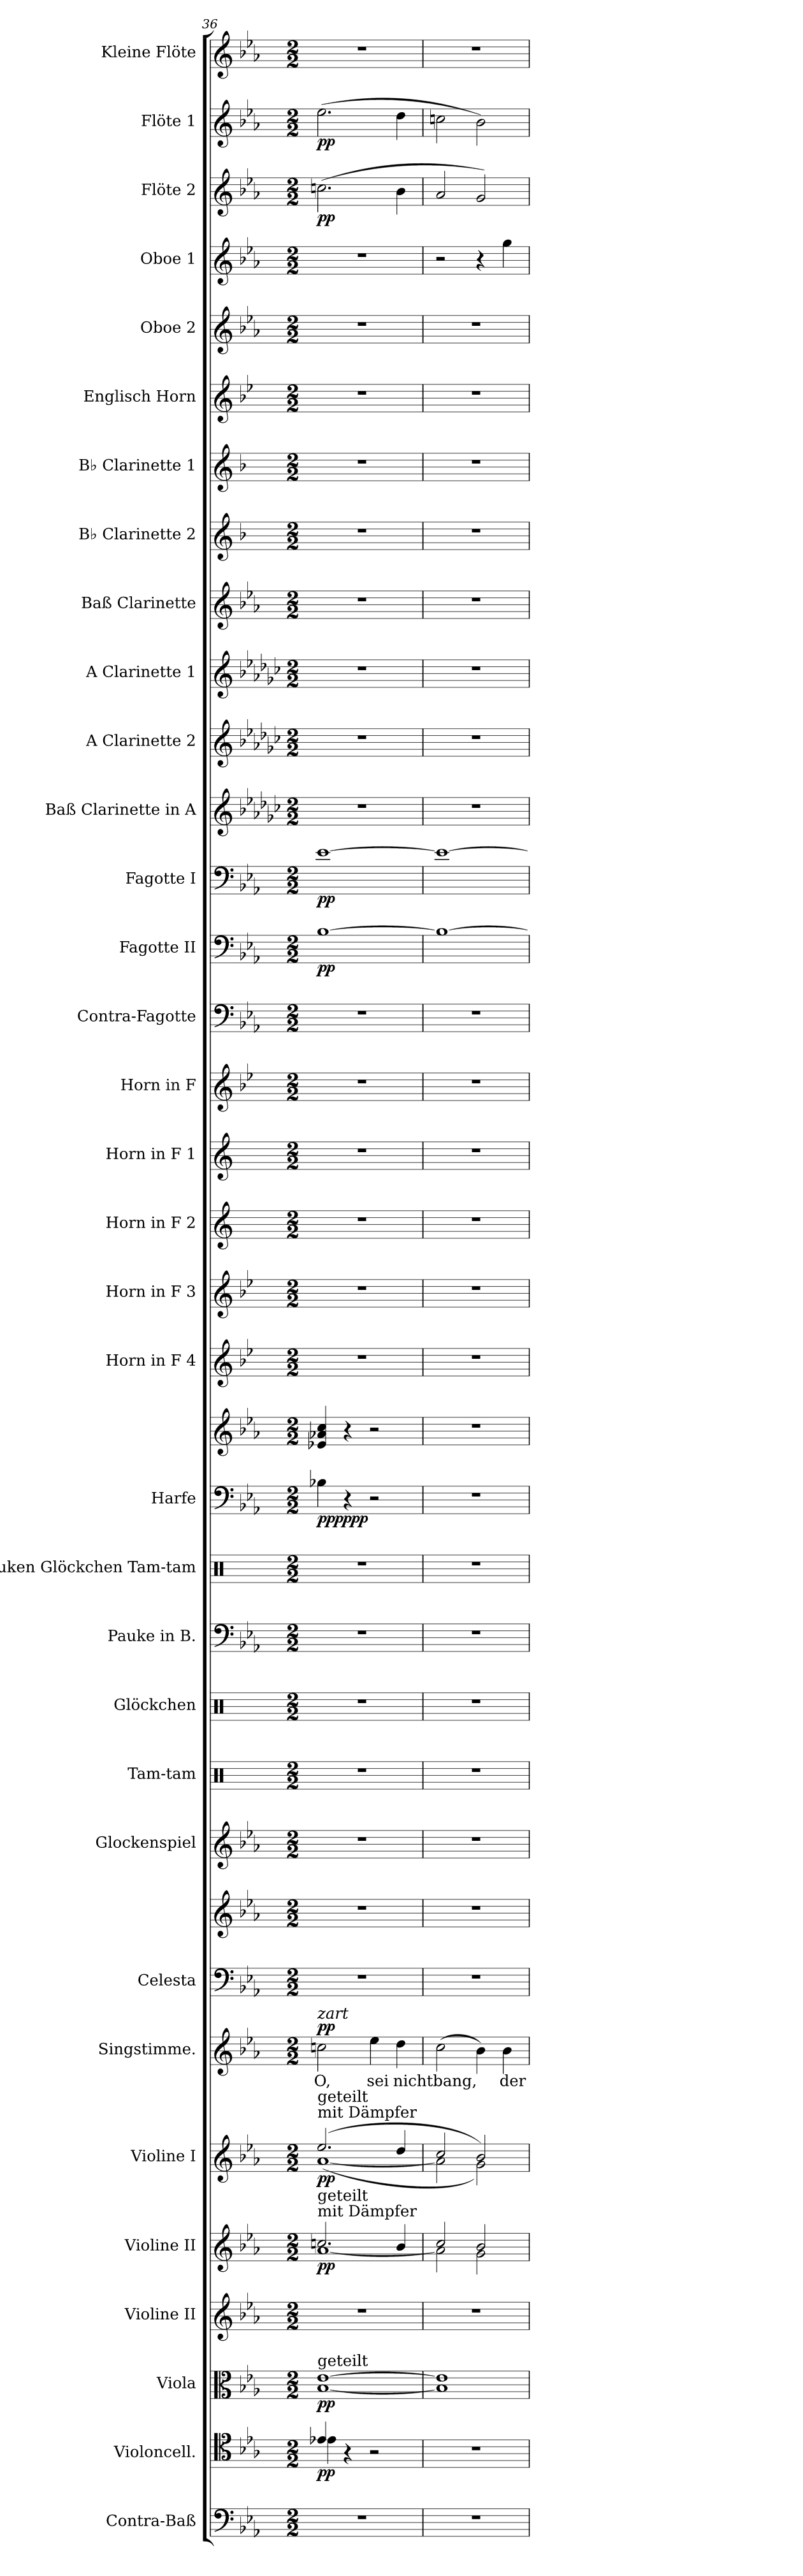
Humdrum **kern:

**kern	**kern	**dynam	**kern	**dynam	**kern	**kern	**dynam	**kern	**dynam	**kern	**text	**dynam	**kern	**kern	**kern	**kern	**kern	**kern	**kern	**kern	**kern	**dynam	**kern	**kern	**kern	**kern	**kern	**kern	**kern	**dynam	**kern	**dynam	**kern	**kern	**kern	**kern	**kern	**kern	**kern	**kern	**kern	**dynam	**kern	**dynam	**kern	**dynam	**kern
*part34	*part33	*part33	*part32	*part32	*part31	*part30	*part30	*part29	*part29	*part28	*part28	*part28	*part27	*part27	*part26	*part25	*part24	*part23	*part22	*part21	*part21	*part21	*part20	*part19	*part18	*part17	*part16	*part15	*part14	*part14	*part13	*part13	*part12	*part11	*part10	*part9	*part8	*part7	*part6	*part5	*part4	*part4	*part3	*part3	*part2	*part2	*part1
*staff36	*staff35	*staff35	*staff34	*staff34	*staff33	*staff32	*staff32	*staff31	*staff31	*staff30	*staff30	*staff30	*staff29	*staff28	*staff27	*staff26	*staff25	*staff24	*staff23	*staff22	*staff21	*staff21/22	*staff20	*staff19	*staff18	*staff17	*staff16	*staff15	*staff14	*staff14	*staff13	*staff13	*staff12	*staff11	*staff10	*staff9	*staff8	*staff7	*staff6	*staff5	*staff4	*staff4	*staff3	*staff3	*staff2	*staff2	*staff1
*I"Contra-Baß	*I"Violoncell.	*	*I"Viola	*	*I"Violine II	*I"Violine II	*	*I"Violine I	*	*I"Singstimme.	*	*	*I"Celesta	*	*I"Glockenspiel	*I"Tam-tam	*I"Glöckchen	*I"Pauke in B.	*I"Pauken Glöckchen Tam-tam	*I"Harfe	*	*	*I"Horn in F 4	*I"Horn in F 3	*I"Horn in F 2	*I"Horn in F 1	*I"Horn in F	*I"Contra-Fagotte	*I"Fagotte II	*	*I"Fagotte I	*	*I"Baß Clarinette in A	*I"A Clarinette 2	*I"A Clarinette 1	*I"Baß Clarinette	*I"B♭ Clarinette 2	*I"B♭ Clarinette 1	*I"Englisch Horn	*I"Oboe 2	*I"Oboe 1	*	*I"Flöte 2	*	*I"Flöte 1	*	*I"Kleine Flöte
*I'C.-B.	*I'Vc.	*	*I'Vla.	*	*I'Vln. II	*I'Vln. II	*	*I'Vln. I	*	*I'Sgst.	*	*	*I'Cel.	*	*I'Glk.	*I'Tam-tam	*I'Gl.	*I'Pauke	*I'Tam-tam	*I'Hfe.	*	*	*I'Hn. 4	*I'Hn. 3	*I'Hn. 2	*I'Hn. 1	*	*I'C.-Fg.	*I'Fg. II	*	*I'Fg. I	*	*	*I'A Cl. 2	*I'A Cl. 1	*I'B. Cl.	*I'B♭ Cl. 2	*I'B♭ Cl. 1	*I'E. H.	*I'Ob. 2	*I'Ob. 1	*	*I'Fl. 2	*	*I'Fl. 1	*	*I'Kl. Fl.
*clefF4	*clefC4	*	*clefC3	*	*clefG2	*clefG2	*	*clefG2	*	*clefG2	*	*	*clefF4	*clefG2	*clefG2	*clefX	*clefX	*clefF4	*clefX	*clefF4	*clefG2	*	*clefG2	*clefG2	*clefG2	*clefG2	*clefG2	*clefF4	*clefF4	*	*clefF4	*	*clefG2	*clefG2	*clefG2	*clefG2	*clefG2	*clefG2	*clefG2	*clefG2	*clefG2	*	*clefG2	*	*clefG2	*	*clefG2
*ITrd7c12	*	*	*	*	*	*	*	*	*	*	*	*	*ITrd-7c-12	*ITrd-7c-12	*ITrd-14c-24	*	*	*	*	*	*	*	*ITrd4c7	*ITrd4c7	*ITrd4c7	*ITrd4c7	*ITrd4c7	*ITrd7c12	*	*	*	*	*ITrd2c3	*ITrd2c3	*ITrd2c3	*ITrd8c14	*ITrd1c2	*ITrd1c2	*ITrd4c7	*	*	*	*	*	*	*	*ITrd-7c-12
*k[b-e-a-]	*k[b-e-a-]	*	*k[b-e-a-]	*	*k[b-e-a-]	*k[b-e-a-]	*	*k[b-e-a-]	*	*k[b-e-a-]	*	*	*k[b-e-a-]	*k[b-e-a-]	*k[b-e-a-]	*k[]	*k[]	*k[b-e-a-]	*k[]	*k[b-e-a-]	*k[b-e-a-]	*	*k[b-e-a-]	*k[b-e-a-]	*k[b-]	*k[b-]	*k[b-e-a-]	*k[b-e-a-]	*k[b-e-a-]	*	*k[b-e-a-]	*	*k[b-e-a-]	*k[b-e-a-]	*k[b-e-a-]	*k[b-e-a-]	*k[b-e-a-]	*k[b-e-a-]	*k[b-e-a-]	*k[b-e-a-]	*k[b-e-a-]	*	*k[b-e-a-]	*	*k[b-e-a-]	*	*k[b-e-a-]
*M2/2	*M2/2	*	*M2/2	*	*M2/2	*M2/2	*	*M2/2	*	*M2/2	*	*	*M2/2	*M2/2	*M2/2	*M2/2	*M2/2	*M2/2	*M2/2	*M2/2	*M2/2	*	*M2/2	*M2/2	*M2/2	*M2/2	*M2/2	*M2/2	*M2/2	*	*M2/2	*	*M2/2	*M2/2	*M2/2	*M2/2	*M2/2	*M2/2	*M2/2	*M2/2	*M2/2	*	*M2/2	*	*M2/2	*	*M2/2
=36	=36	=36	=36	=36	=36	=36	=36	=36	=36	=36	=36	=36	=36	=36	=36	=36	=36	=36	=36	=36	=36	=36	=36	=36	=36	=36	=36	=36	=36	=36	=36	=36	=36	=36	=36	=36	=36	=36	=36	=36	=36	=36	=36	=36	=36	=36	=36
*	*^	*	*	*	*	*^	*	*^	*	*	*	*	*	*	*	*	*	*	*	*	*	*	*	*	*	*	*	*	*	*	*	*	*	*	*	*	*	*	*	*	*	*	*	*	*	*	*
!	!	!	!	!	!	!	!	!	!	!	!	!	!LO:TX:a:i:t=zart	!	!	!	!	!	!	!	!	!	!	!	!	!	!	!	!	!	!	!	!	!	!	!	!	!	!	!	!	!	!	!	!	!	!	!	!	!
!	!	!	!	!	!	!	!	!	!	!LO:TX:a:t=mit Dämpfer	!	!	!	!	!	!	!	!	!	!	!	!	!	!	!	!	!	!	!	!	!	!	!	!	!	!	!	!	!	!	!	!	!	!	!	!	!	!	!	!
!	!	!	!	!	!	!	!	!	!	!LO:TX:a:t=geteilt	!	!	!	!	!	!	!	!	!	!	!	!	!	!	!	!	!	!	!	!	!	!	!	!	!	!	!	!	!	!	!	!	!	!	!	!	!	!	!	!
!	!	!	!	!	!	!	!LO:TX:a:t=mit Dämpfer	!	!	!	!	!	!	!	!	!	!	!	!	!	!	!	!	!	!	!	!	!	!	!	!	!	!	!	!	!	!	!	!	!	!	!	!	!	!	!	!	!	!	!
!	!	!	!	!	!	!	!LO:TX:a:t=geteilt	!	!	!	!	!	!	!	!	!	!	!	!	!	!	!	!	!	!	!	!	!	!	!	!	!	!	!	!	!	!	!	!	!	!	!	!	!	!	!	!	!	!	!
!	!	!	!	!LO:TX:a:t=geteilt	!	!	!	!	!	!	!	!	!	!	!	!	!	!	!	!	!	!	!	!	!	!	!	!	!	!	!	!	!	!	!	!	!	!	!	!	!	!	!	!	!	!	!	!	!	!
!	!	!	!LO:DY:b	!	!LO:DY:b	!	!	!	!LO:DY:b	!	!	!LO:DY:b	!	!	!LO:DY:a	!	!	!	!	!	!	!	!	!	!LO:DY:b=2	!	!	!	!	!	!	!	!	!	!	!	!	!	!	!	!	!	!	!	!	!	!	!	!	!
!	!	!	!	!	!	!	!	!	!	!	!	!	!	!	!	!	!	!	!	!	!	!	!	!	!LO:DY:n=1:b	!	!	!	!	!	!	!	!LO:DY:b	!	!LO:DY:b	!	!	!	!	!	!	!	!	!	!	!	!LO:DY:b	!	!LO:DY:b	!
1r	4e-X/	4e-\	pp	[1B- [1e-	pp	1r	2.ccn/	[1a-	pp	(2.ee-/	([1a-	pp	2ccn\	O,	pp	1r	1r	1r	1r	1r	1r	1r	4B-X\	4e-X/ 4a-X/ 4cc/	ppp ppp	1r	1r	1r	1r	1r	1r	[1B-	pp	[1e-	pp	1r	1r	1r	1r	1r	1r	1r	1r	1r	.	(2.ccn\	pp	(2.ee-\	pp	1r
.	4r	4ryy	.	.	.	.	.	.	.	.	.	.	.	.	.	.	.	.	.	.	.	.	4r	4r	.	.	.	.	.	.	.	.	.	.	.	.	.	.	.	.	.	.	.	.	.	.	.	.	.	.
.	2r	2ryy	.	.	.	.	.	.	.	.	.	.	4ee-\	sei	.	.	.	.	.	.	.	.	2r	2r	.	.	.	.	.	.	.	.	.	.	.	.	.	.	.	.	.	.	.	.	.	.	.	.	.	.
.	.	.	.	.	.	.	4b-/	.	.	4dd/	.	.	4dd\	nicht	.	.	.	.	.	.	.	.	.	.	.	.	.	.	.	.	.	.	.	.	.	.	.	.	.	.	.	.	.	.	.	4b-\	.	4dd\	.	.
*	*v	*v	*	*	*	*	*	*	*	*	*	*	*	*	*	*	*	*	*	*	*	*	*	*	*	*	*	*	*	*	*	*	*	*	*	*	*	*	*	*	*	*	*	*	*	*	*	*	*	*
=37	=37	=37	=37	=37	=37	=37	=37	=37	=37	=37	=37	=37	=37	=37	=37	=37	=37	=37	=37	=37	=37	=37	=37	=37	=37	=37	=37	=37	=37	=37	=37	=37	=37	=37	=37	=37	=37	=37	=37	=37	=37	=37	=37	=37	=37	=37	=37	=37	=37
1r	1r	.	1B-] 1e-]	.	1r	2cc/	2a-\]	.	2cc/	2a-\]	.	(2cc\	bang,	.	1r	1r	1r	1r	1r	1r	1r	1r	1r	.	1r	1r	1r	1r	1r	1r	1B-_	.	1e-_	.	1r	1r	1r	1r	1r	1r	1r	1r	2r	.	2a-/	.	2ccn\	.	1r
.	.	.	.	.	.	2b-/	2g\	.	2b-/)	2g\)	.	4b-\)	.	.	.	.	.	.	.	.	.	.	.	.	.	.	.	.	.	.	.	.	.	.	.	.	.	.	.	.	.	.	4r	.	2g/)	.	2b-\)	.	.
!	!	!	!	!	!	!	!	!	!	!	!	!	!	!	!	!	!	!	!	!	!	!	!	!	!	!	!	!	!	!	!	!	!	!	!	!	!	!	!	!	!	!	!	!LO:DY:b	!	!	!	!	!
.	.	.	.	.	.	.	.	.	.	.	.	4b-\	der	.	.	.	.	.	.	.	.	.	.	.	.	.	.	.	.	.	.	.	.	.	.	.	.	.	.	.	.	.	4gg\	other-dynamics	.	.	.	.	.
*	*	*	*	*	*	*v	*v	*	*	*	*	*	*	*	*	*	*	*	*	*	*	*	*	*	*	*	*	*	*	*	*	*	*	*	*	*	*	*	*	*	*	*	*	*	*	*	*	*	*
*	*	*	*	*	*	*	*	*v	*v	*	*	*	*	*	*	*	*	*	*	*	*	*	*	*	*	*	*	*	*	*	*	*	*	*	*	*	*	*	*	*	*	*	*	*	*	*	*	*
=	=	=	=	=	=	=	=	=	=	=	=	=	=	=	=	=	=	=	=	=	=	=	=	=	=	=	=	=	=	=	=	=	=	=	=	=	=	=	=	=	=	=	=	=	=	=	=
*-	*-	*-	*-	*-	*-	*-	*-	*-	*-	*-	*-	*-	*-	*-	*-	*-	*-	*-	*-	*-	*-	*-	*-	*-	*-	*-	*-	*-	*-	*-	*-	*-	*-	*-	*-	*-	*-	*-	*-	*-	*-	*-	*-	*-	*-	*-	*-
